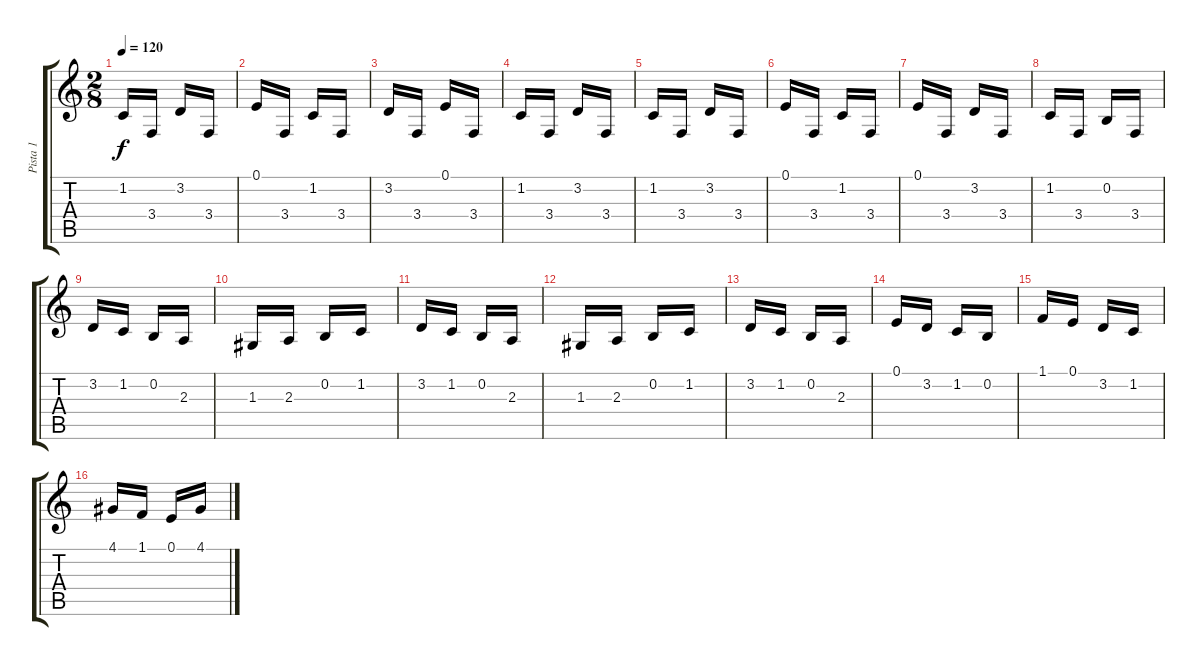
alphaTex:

\track ("Pista 1" "Pista 1") {instrument lead2sawtooth}
\staff {score tabs}
\tuning (E4 B3 G3 D3 A2 E2) {hide}
\ts (2 8)
\tempo 120
\clef g2
\ks c
1.2.16{dy f} 3.4.16 3.2.16 3.4.16 |
0.1.16 3.4.16 1.2.16 3.4.16 |
3.2.16 3.4.16 0.1.16 3.4.16 |
1.2.16 3.4.16 3.2.16 3.4.16 |
1.2.16 3.4.16 3.2.16 3.4.16 |
0.1.16 3.4.16 1.2.16 3.4.16 |
0.1.16 3.4.16 3.2.16 3.4.16 |
1.2.16 3.4.16 0.2.16 3.4.16 |
3.2.16 1.2.16 0.2.16 2.3.16 |
1.3.16 2.3.16 0.2.16 1.2.16 |
3.2.16 1.2.16 0.2.16 2.3.16 |
1.3.16 2.3.16 0.2.16 1.2.16 |
3.2.16 1.2.16 0.2.16 2.3.16 |
0.1.16 3.2.16 1.2.16 0.2.16 |
1.1.16 0.1.16 3.2.16 1.2.16 |
4.1.16 1.1.16 0.1.16 4.1.16
